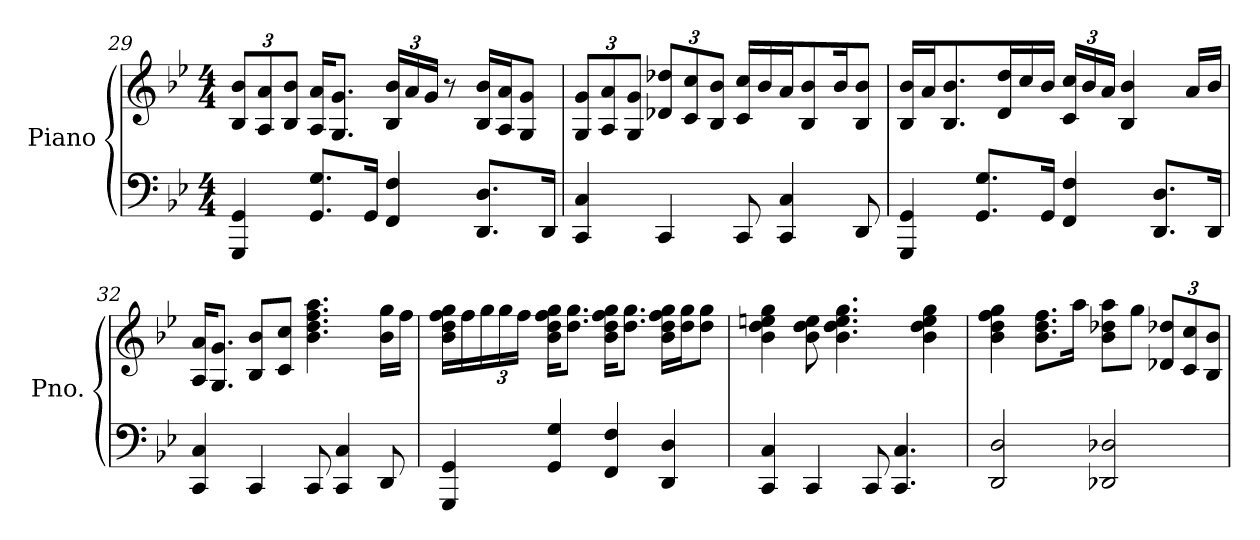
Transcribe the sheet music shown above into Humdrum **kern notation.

**kern	**kern
*part1	*part1
*staff2	*staff1
*I"Piano	*
*I'Pno.	*
*clefF4	*clefG2
*k[b-e-]	*k[b-e-]
*M4/4	*M4/4
*	*Xbrackettup
=29	=29
4GGG/ 4GG/	12B-/ 12b-/L
.	12A/ 12a/
.	12B-/ 12b-/J
8.GG/ 8.G/L	16A/ 16a/KL
.	8.G/ 8.g/J
16GG/Jk	.
4FF/ 4F/	24B-/ 24b-/LL
.	24a/
.	24g/JJ
.	8r
8.DD/ 8.D/L	16B-/ 16b-/LL
.	16A/ 16a/J
.	8G/ 8g/J
16DD/Jk	.
!!LO:LB:g=z
=30	=30
4CC/ 4C/	12G/ 12g/L
.	12A/ 12a/
.	12G/ 12g/J
4CC/	12d-X/ 12dd-X/L
.	12c/ 12cc/
.	12B-/ 12b-/J
8CC/	16c/ 16cc/LL
.	16b-/
4CC/ 4C/	16a/J
.	8B-/ 8b-/
.	16b-/K
8DD/	8B-/ 8b-/J
=31	=31
4GGG/ 4GG/	16B-/ 16b-/LL
.	16a/J
.	8.B-/ 8.b-/
8.GG/ 8.G/L	.
.	16d/ 16dd/L
.	16cc/
16GG/Jk	16b-/JJ
4FF/ 4F/	24c/ 24cc/LL
.	24b-/
.	24a/JJ
.	4B-/ 4b-/
8.DD/ 8.D/L	.
.	16a/LL
16DD/Jk	16b-/JJ
=32	=32
4CC/ 4C/	16A/ 16a/KL
.	8.G/ 8.g/J
4CC/	8B-/ 8b-/L
.	8c/ 8cc/J
8CC/	4.b-\ 4.dd\ 4.ff\ 4.aa\
4CC/ 4C/	.
8DD/	16b-\ 16gg\LL
.	16ff\JJ
!!LO:PB:g=z
=33	=33
4GGG/ 4GG/	16b-\ 16dd\ 16ff\ 16gg\LL
.	16ff\
.	24gg\
.	24gg\
.	24ff\JJ
4GG/ 4G/	16b-\ 16dd\ 16ff\ 16gg\KL
.	8.dd\ 8.gg\J
4FF/ 4F/	16b-\ 16dd\ 16ff\ 16gg\KL
.	8.dd\ 8.gg\J
4DD/ 4D/	16b-\ 16dd\ 16ff\ 16gg\LL
.	16dd\ 16gg\J
.	8dd\ 8gg\J
=34	=34
4CC/ 4C/	4b-\ 4dd\ 4een\ 4gg\
4CC/	8b-\ 8dd\ 8ee\
.	4.b-\ 4.dd\ 4.ee\ 4.gg\
8CC/	.
4.CC/ 4.C/	.
.	4b-\ 4dd\ 4ee\ 4gg\
=35	=35
2DD/ 2D/	4b-\ 4dd\ 4ff\ 4gg\
.	8.b-\ 8.dd\ 8.ff\L
.	16aa\Jk
2DD-X/ 2D-X/	8b-\ 8dd-X\ 8aa\L
.	8gg\J
.	12d-X/ 12dd-X/L
.	12c/ 12cc/
.	12B-/ 12b-/J
=	=
*-	*-
